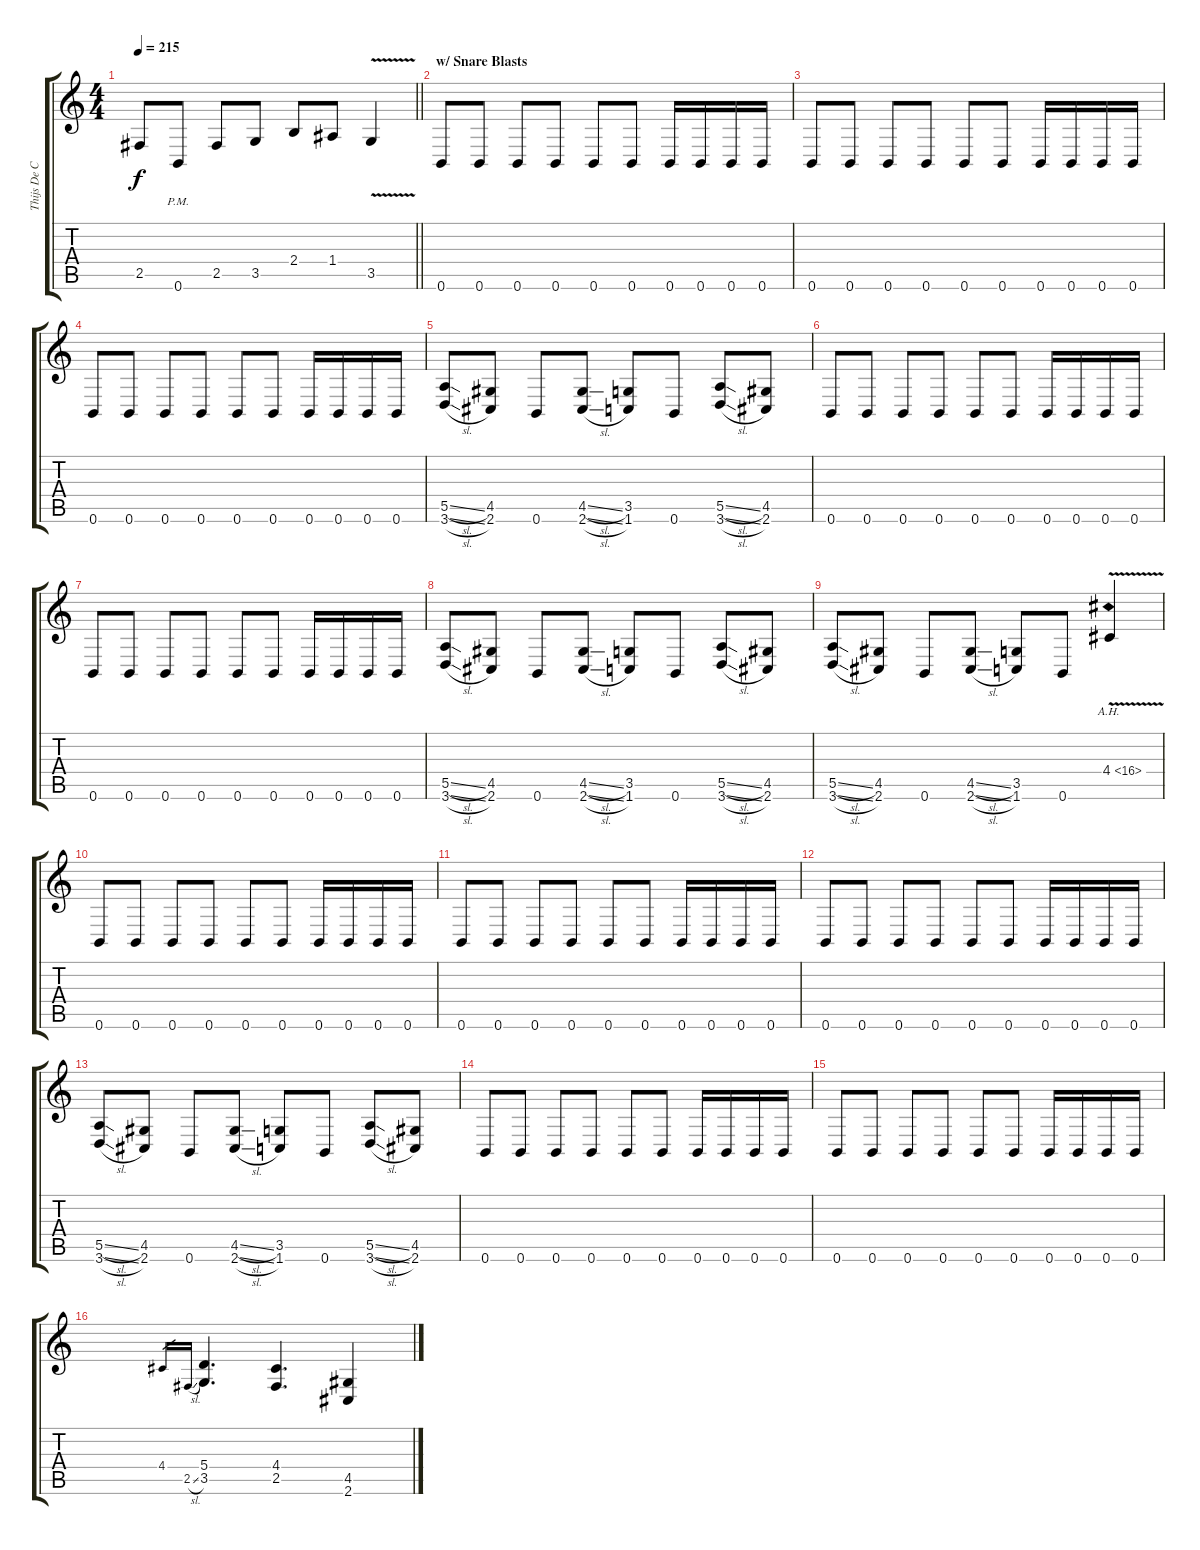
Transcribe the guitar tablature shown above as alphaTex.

\track ("Thijs De Cloedt" "Thijs De C") {instrument overdrivenguitar}
\staff {score tabs}
\tuning (B3 Gb3 D3 A2 E2 B1) {hide}
\ts (4 4)
\tempo 215
\clef g2
\barLineRight lightlight
\ks c
2.5.8{dy f} 0.6{pm}.8 2.5.8 3.5.8 2.4.8 1.4.8 3.5{v}.4 |
\section ("" "w/ Snare Blasts")
0.6.8 0.6.8 0.6.8 0.6.8 0.6.8 0.6.8 0.6.16 0.6.16 0.6.16 0.6.16 |
0.6.8 0.6.8 0.6.8 0.6.8 0.6.8 0.6.8 0.6.16 0.6.16 0.6.16 0.6.16 |
0.6.8 0.6.8 0.6.8 0.6.8 0.6.8 0.6.8 0.6.16 0.6.16 0.6.16 0.6.16 |
(5.5{sl} 3.6{sl}).8 (4.5 2.6).8 0.6.8 (4.5{sl} 2.6{sl}).8 (3.5 1.6).8 0.6.8 (5.5{sl} 3.6{sl}).8 (4.5 2.6).8 |
0.6.8 0.6.8 0.6.8 0.6.8 0.6.8 0.6.8 0.6.16 0.6.16 0.6.16 0.6.16 |
0.6.8 0.6.8 0.6.8 0.6.8 0.6.8 0.6.8 0.6.16 0.6.16 0.6.16 0.6.16 |
(5.5{sl} 3.6{sl}).8 (4.5 2.6).8 0.6.8 (4.5{sl} 2.6{sl}).8 (3.5 1.6).8 0.6.8 (5.5{sl} 3.6{sl}).8 (4.5 2.6).8 |
(5.5{sl} 3.6{sl}).8 (4.5 2.6).8 0.6.8 (4.5{sl} 2.6{sl}).8 (3.5 1.6).8 0.6.8 4.4{ah 12 v}.4 |
0.6.8 0.6.8 0.6.8 0.6.8 0.6.8 0.6.8 0.6.16 0.6.16 0.6.16 0.6.16 |
0.6.8 0.6.8 0.6.8 0.6.8 0.6.8 0.6.8 0.6.16 0.6.16 0.6.16 0.6.16 |
0.6.8 0.6.8 0.6.8 0.6.8 0.6.8 0.6.8 0.6.16 0.6.16 0.6.16 0.6.16 |
(5.5{sl} 3.6{sl}).8 (4.5 2.6).8 0.6.8 (4.5{sl} 2.6{sl}).8 (3.5 1.6).8 0.6.8 (5.5{sl} 3.6{sl}).8 (4.5 2.6).8 |
0.6.8 0.6.8 0.6.8 0.6.8 0.6.8 0.6.8 0.6.16 0.6.16 0.6.16 0.6.16 |
0.6.8 0.6.8 0.6.8 0.6.8 0.6.8 0.6.8 0.6.16 0.6.16 0.6.16 0.6.16 |
4.4.16{gr} 2.5{sl}.16{gr} (5.4 3.5).4{d} (4.4 2.5).4{d} (4.5 2.6).4
